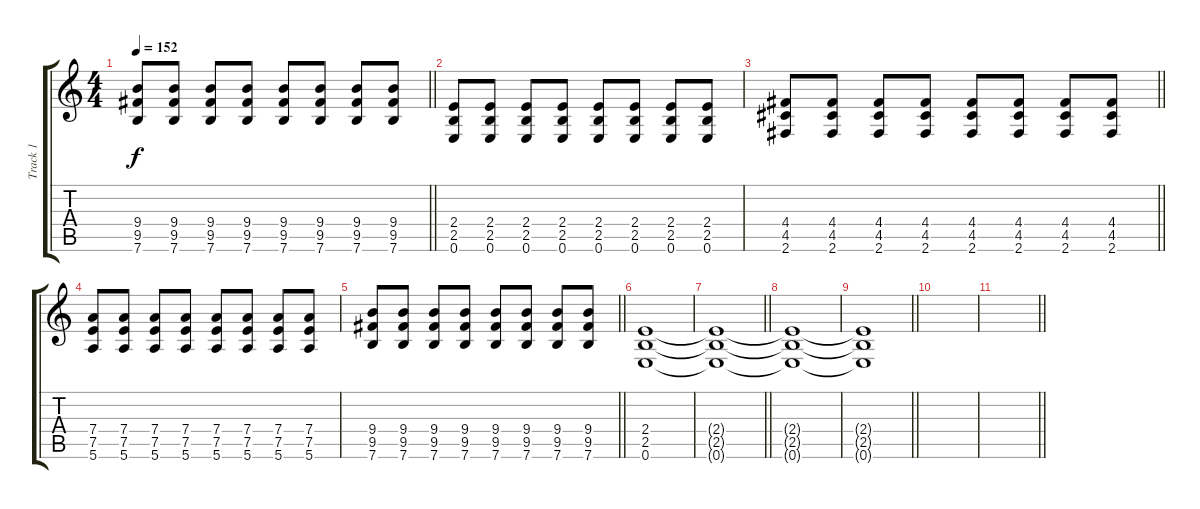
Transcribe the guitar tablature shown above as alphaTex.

\track ("Track 1" "Track 1") {instrument distortionguitar}
\staff {score tabs}
\tuning (E4 B3 G3 D3 A2 E2) {hide}
\ts (4 4)
\tempo 152
\clef g2
\barLineRight lightlight
\ks c
(9.4 9.5 7.6).8{dy f} (9.4 9.5 7.6).8 (9.4 9.5 7.6).8 (9.4 9.5 7.6).8 (9.4 9.5 7.6).8 (9.4 9.5 7.6).8 (9.4 9.5 7.6).8 (9.4 9.5 7.6).8 |
(2.4 2.5 0.6).8 (2.4 2.5 0.6).8 (2.4 2.5 0.6).8 (2.4 2.5 0.6).8 (2.4 2.5 0.6).8 (2.4 2.5 0.6).8 (2.4 2.5 0.6).8 (2.4 2.5 0.6).8 |
\barLineRight lightlight
(4.4 4.5 2.6).8 (4.4 4.5 2.6).8 (4.4 4.5 2.6).8 (4.4 4.5 2.6).8 (4.4 4.5 2.6).8 (4.4 4.5 2.6).8 (4.4 4.5 2.6).8 (4.4 4.5 2.6).8 |
(7.4 7.5 5.6).8 (7.4 7.5 5.6).8 (7.4 7.5 5.6).8 (7.4 7.5 5.6).8 (7.4 7.5 5.6).8 (7.4 7.5 5.6).8 (7.4 7.5 5.6).8 (7.4 7.5 5.6).8 |
\barLineRight lightlight
(9.4 9.5 7.6).8 (9.4 9.5 7.6).8 (9.4 9.5 7.6).8 (9.4 9.5 7.6).8 (9.4 9.5 7.6).8 (9.4 9.5 7.6).8 (9.4 9.5 7.6).8 (9.4 9.5 7.6).8 |
(2.4 2.5 0.6).1 |
\barLineRight lightlight
(2.4{t} 2.5{t} 0.6{t}).1 |
(2.4{t} 2.5{t} 0.6{t}).1 |
\barLineRight lightlight
(2.4{t} 2.5{t} 0.6{t}).1 |
|
\barLineRight lightlight
